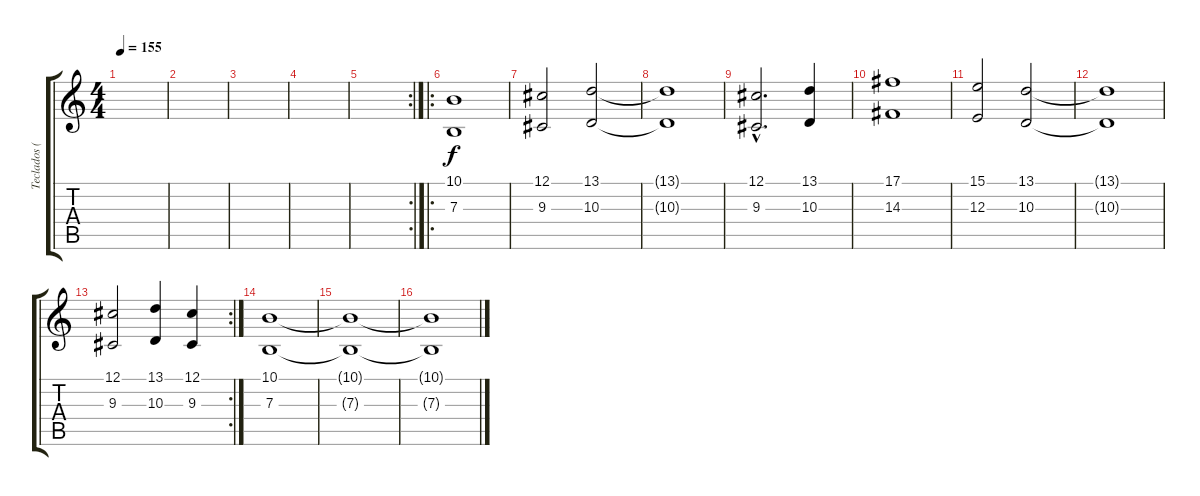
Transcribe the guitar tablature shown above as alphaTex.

\track ("Teclados (Alexis Ruiz)" "Teclados (") {instrument choiraahs}
\staff {score tabs}
\tuning (Db4 Ab3 E3 B2 Gb2 B1) {hide}
\ts (4 4)
\tempo 155
\clef g2
\ks c
|
|
|
|
\rc 2
|
\ro
(10.1 7.3).1{dy f volume 10 instrument stringensemble1} |
(12.1 9.3).2 (13.1 10.3).2 |
(13.1{t} 10.3{t}).1 |
(12.1{hac} 9.3{hac}).2{d} (13.1 10.3).4 |
(17.1 14.3).1 |
(15.1 12.3).2 (13.1 10.3).2 |
(13.1{t} 10.3{t}).1 |
\rc 2
(12.1 9.3).2 (13.1 10.3).4 (12.1 9.3).4 |
(10.1 7.3).1 |
(10.1{t} 7.3{t}).1 |
(10.1{t} 7.3{t}).1
